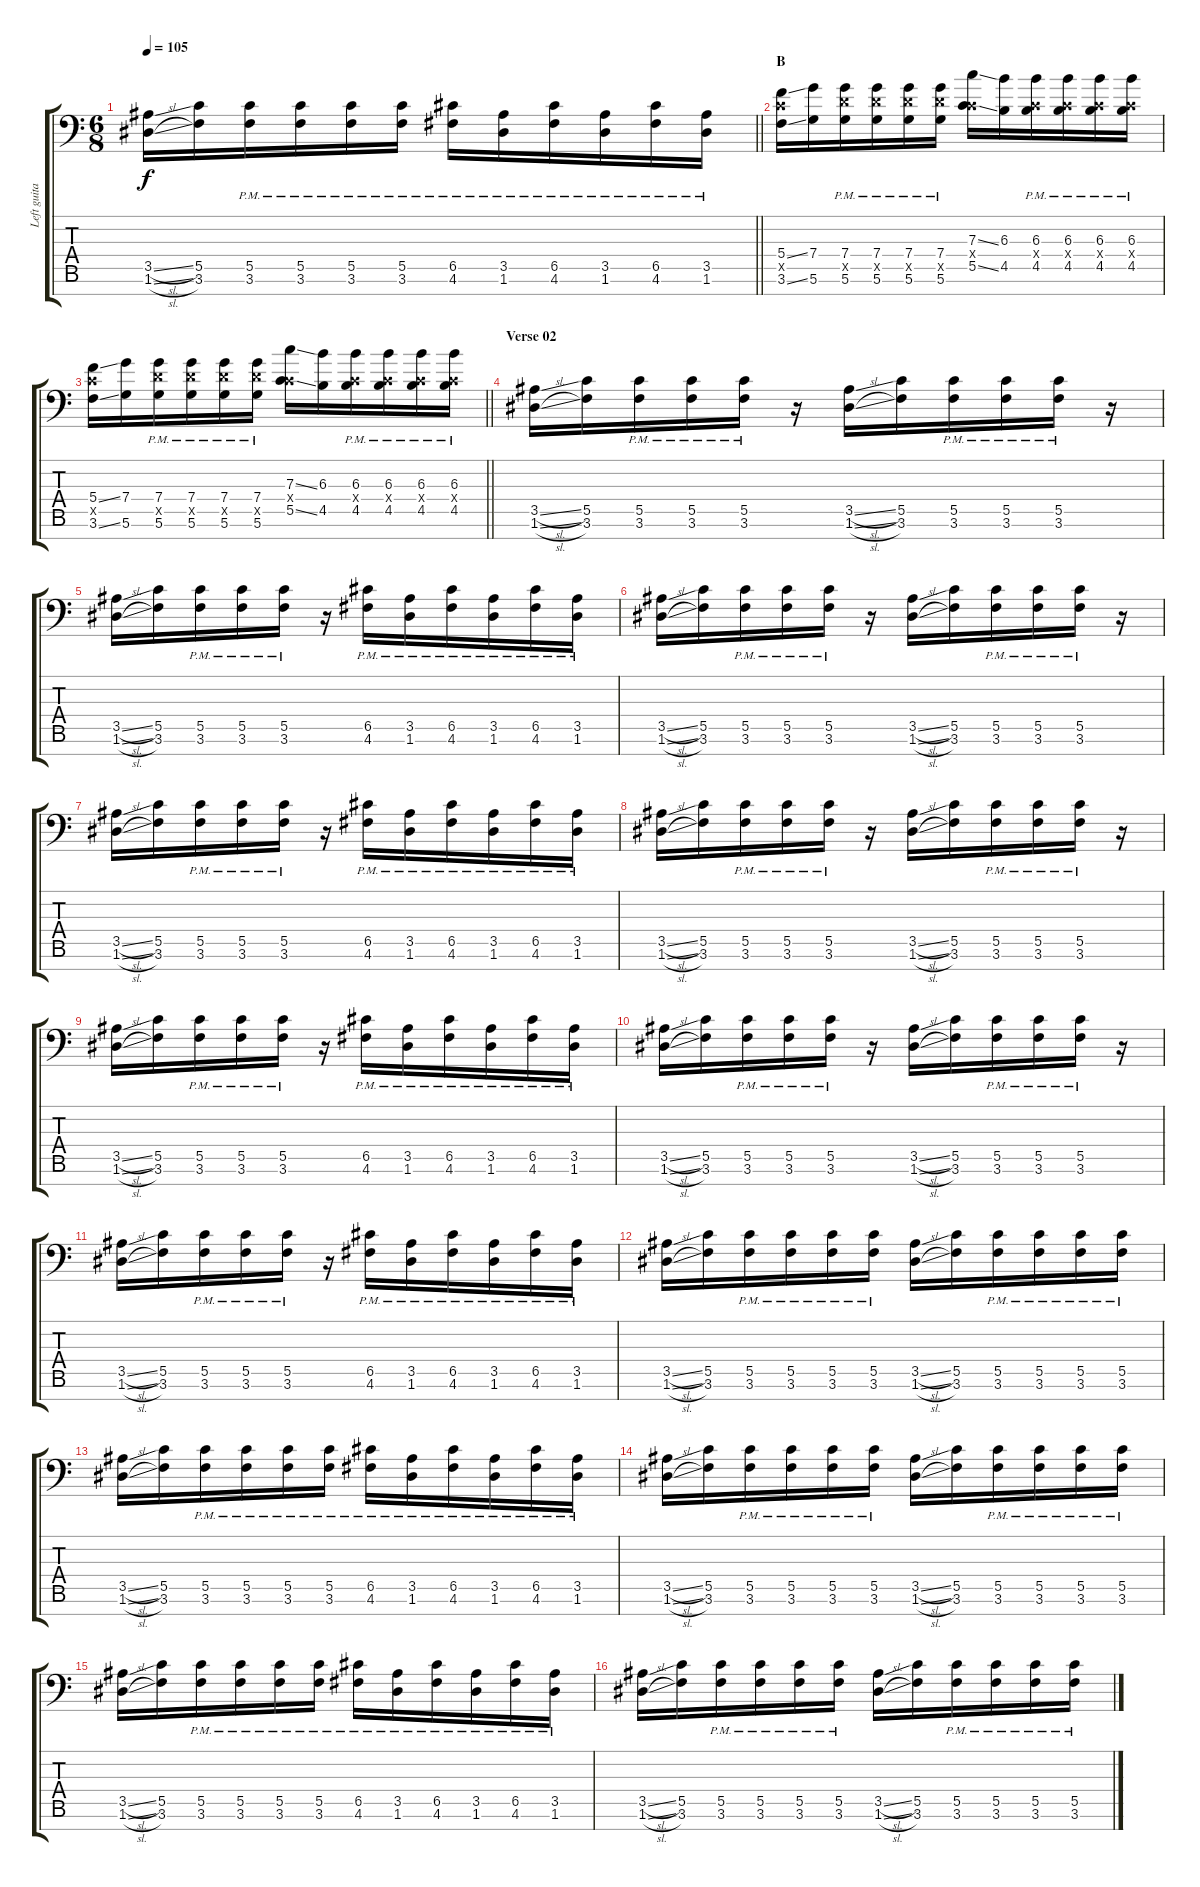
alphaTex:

\track ("Left guitar" "Left guita") {instrument overdrivenguitar}
\staff {score tabs}
\tuning (D4 A3 F3 C3 G2 D2 A1) {hide}
\ts (6 8)
\tempo 105
\clef f4
\barLineRight lightlight
\ks c
(3.5{sl} 1.6{sl}).16{dy f} (5.5 3.6).16 (5.5{pm} 3.6{pm}).16 (5.5{pm} 3.6{pm}).16 (5.5{pm} 3.6{pm}).16 (5.5{pm} 3.6{pm}).16 (6.5{pm} 4.6{pm}).16 (3.5{pm} 1.6{pm}).16 (6.5{pm} 4.6{pm}).16 (3.5{pm} 1.6{pm}).16 (6.5{pm} 4.6{pm}).16 (3.5{pm} 1.6{pm}).16 |
\section ("" "B")
(5.4{ss} 5.5{x} 3.6{ss}).16 (7.4 5.6).16 (7.4{pm} 7.5{pm x} 5.6{pm}).16 (7.4{pm} 7.5{pm x} 5.6{pm}).16 (7.4{pm} 7.5{pm x} 5.6{pm}).16 (7.4{pm} 7.5{pm x} 5.6{pm}).16 (7.3{ss} 0.4{x} 5.5{ss}).16 (6.3 4.5).16 (6.3{pm} 0.4{x} 4.5{pm}).16 (6.3{pm} 0.4{x} 4.5{pm}).16 (6.3{pm} 0.4{x} 4.5{pm}).16 (6.3{pm} 0.4{x} 4.5{pm}).16 |
\barLineRight lightlight
(5.4{ss} 5.5{x} 3.6{ss}).16 (7.4 5.6).16 (7.4{pm} 7.5{pm x} 5.6{pm}).16 (7.4{pm} 7.5{pm x} 5.6{pm}).16 (7.4{pm} 7.5{pm x} 5.6{pm}).16 (7.4{pm} 7.5{pm x} 5.6{pm}).16 (7.3{ss} 0.4{x} 5.5{ss}).16 (6.3 4.5).16 (6.3{pm} 0.4{x} 4.5{pm}).16 (6.3{pm} 0.4{x} 4.5{pm}).16 (6.3{pm} 0.4{x} 4.5{pm}).16 (6.3{pm} 0.4{x} 4.5{pm}).16 |
\section ("" "Verse 02")
(3.5{sl} 1.6{sl}).16 (5.5 3.6).16 (5.5{pm} 3.6{pm}).16 (5.5{pm} 3.6{pm}).16 (5.5{pm} 3.6{pm}).16 r.16 (3.5{sl} 1.6{sl}).16 (5.5 3.6).16 (5.5{pm} 3.6{pm}).16 (5.5{pm} 3.6{pm}).16 (5.5{pm} 3.6{pm}).16 r.16 |
(3.5{sl} 1.6{sl}).16 (5.5 3.6).16 (5.5{pm} 3.6{pm}).16 (5.5{pm} 3.6{pm}).16 (5.5{pm} 3.6{pm}).16 r.16 (6.5{pm} 4.6{pm}).16 (3.5{pm} 1.6{pm}).16 (6.5{pm} 4.6{pm}).16 (3.5{pm} 1.6{pm}).16 (6.5{pm} 4.6{pm}).16 (3.5{pm} 1.6{pm}).16 |
(3.5{sl} 1.6{sl}).16 (5.5 3.6).16 (5.5{pm} 3.6{pm}).16 (5.5{pm} 3.6{pm}).16 (5.5{pm} 3.6{pm}).16 r.16 (3.5{sl} 1.6{sl}).16 (5.5 3.6).16 (5.5{pm} 3.6{pm}).16 (5.5{pm} 3.6{pm}).16 (5.5{pm} 3.6{pm}).16 r.16 |
(3.5{sl} 1.6{sl}).16 (5.5 3.6).16 (5.5{pm} 3.6{pm}).16 (5.5{pm} 3.6{pm}).16 (5.5{pm} 3.6{pm}).16 r.16 (6.5{pm} 4.6{pm}).16 (3.5{pm} 1.6{pm}).16 (6.5{pm} 4.6{pm}).16 (3.5{pm} 1.6{pm}).16 (6.5{pm} 4.6{pm}).16 (3.5{pm} 1.6{pm}).16 |
(3.5{sl} 1.6{sl}).16 (5.5 3.6).16 (5.5{pm} 3.6{pm}).16 (5.5{pm} 3.6{pm}).16 (5.5{pm} 3.6{pm}).16 r.16 (3.5{sl} 1.6{sl}).16 (5.5 3.6).16 (5.5{pm} 3.6{pm}).16 (5.5{pm} 3.6{pm}).16 (5.5{pm} 3.6{pm}).16 r.16 |
(3.5{sl} 1.6{sl}).16 (5.5 3.6).16 (5.5{pm} 3.6{pm}).16 (5.5{pm} 3.6{pm}).16 (5.5{pm} 3.6{pm}).16 r.16 (6.5{pm} 4.6{pm}).16 (3.5{pm} 1.6{pm}).16 (6.5{pm} 4.6{pm}).16 (3.5{pm} 1.6{pm}).16 (6.5{pm} 4.6{pm}).16 (3.5{pm} 1.6{pm}).16 |
(3.5{sl} 1.6{sl}).16 (5.5 3.6).16 (5.5{pm} 3.6{pm}).16 (5.5{pm} 3.6{pm}).16 (5.5{pm} 3.6{pm}).16 r.16 (3.5{sl} 1.6{sl}).16 (5.5 3.6).16 (5.5{pm} 3.6{pm}).16 (5.5{pm} 3.6{pm}).16 (5.5{pm} 3.6{pm}).16 r.16 |
(3.5{sl} 1.6{sl}).16 (5.5 3.6).16 (5.5{pm} 3.6{pm}).16 (5.5{pm} 3.6{pm}).16 (5.5{pm} 3.6{pm}).16 r.16 (6.5{pm} 4.6{pm}).16 (3.5{pm} 1.6{pm}).16 (6.5{pm} 4.6{pm}).16 (3.5{pm} 1.6{pm}).16 (6.5{pm} 4.6{pm}).16 (3.5{pm} 1.6{pm}).16 |
(3.5{sl} 1.6{sl}).16 (5.5 3.6).16 (5.5{pm} 3.6{pm}).16 (5.5{pm} 3.6{pm}).16 (5.5{pm} 3.6{pm}).16 (5.5{pm} 3.6{pm}).16 (3.5{sl} 1.6{sl}).16 (5.5 3.6).16 (5.5{pm} 3.6{pm}).16 (5.5{pm} 3.6{pm}).16 (5.5{pm} 3.6{pm}).16 (5.5{pm} 3.6{pm}).16 |
(3.5{sl} 1.6{sl}).16 (5.5 3.6).16 (5.5{pm} 3.6{pm}).16 (5.5{pm} 3.6{pm}).16 (5.5{pm} 3.6{pm}).16 (5.5{pm} 3.6{pm}).16 (6.5{pm} 4.6{pm}).16 (3.5{pm} 1.6{pm}).16 (6.5{pm} 4.6{pm}).16 (3.5{pm} 1.6{pm}).16 (6.5{pm} 4.6{pm}).16 (3.5{pm} 1.6{pm}).16 |
(3.5{sl} 1.6{sl}).16 (5.5 3.6).16 (5.5{pm} 3.6{pm}).16 (5.5{pm} 3.6{pm}).16 (5.5{pm} 3.6{pm}).16 (5.5{pm} 3.6{pm}).16 (3.5{sl} 1.6{sl}).16 (5.5 3.6).16 (5.5{pm} 3.6{pm}).16 (5.5{pm} 3.6{pm}).16 (5.5{pm} 3.6{pm}).16 (5.5{pm} 3.6{pm}).16 |
(3.5{sl} 1.6{sl}).16 (5.5 3.6).16 (5.5{pm} 3.6{pm}).16 (5.5{pm} 3.6{pm}).16 (5.5{pm} 3.6{pm}).16 (5.5{pm} 3.6{pm}).16 (6.5{pm} 4.6{pm}).16 (3.5{pm} 1.6{pm}).16 (6.5{pm} 4.6{pm}).16 (3.5{pm} 1.6{pm}).16 (6.5{pm} 4.6{pm}).16 (3.5{pm} 1.6{pm}).16 |
(3.5{sl} 1.6{sl}).16 (5.5 3.6).16 (5.5{pm} 3.6{pm}).16 (5.5{pm} 3.6{pm}).16 (5.5{pm} 3.6{pm}).16 (5.5{pm} 3.6{pm}).16 (3.5{sl} 1.6{sl}).16 (5.5 3.6).16 (5.5{pm} 3.6{pm}).16 (5.5{pm} 3.6{pm}).16 (5.5{pm} 3.6{pm}).16 (5.5{pm} 3.6{pm}).16
